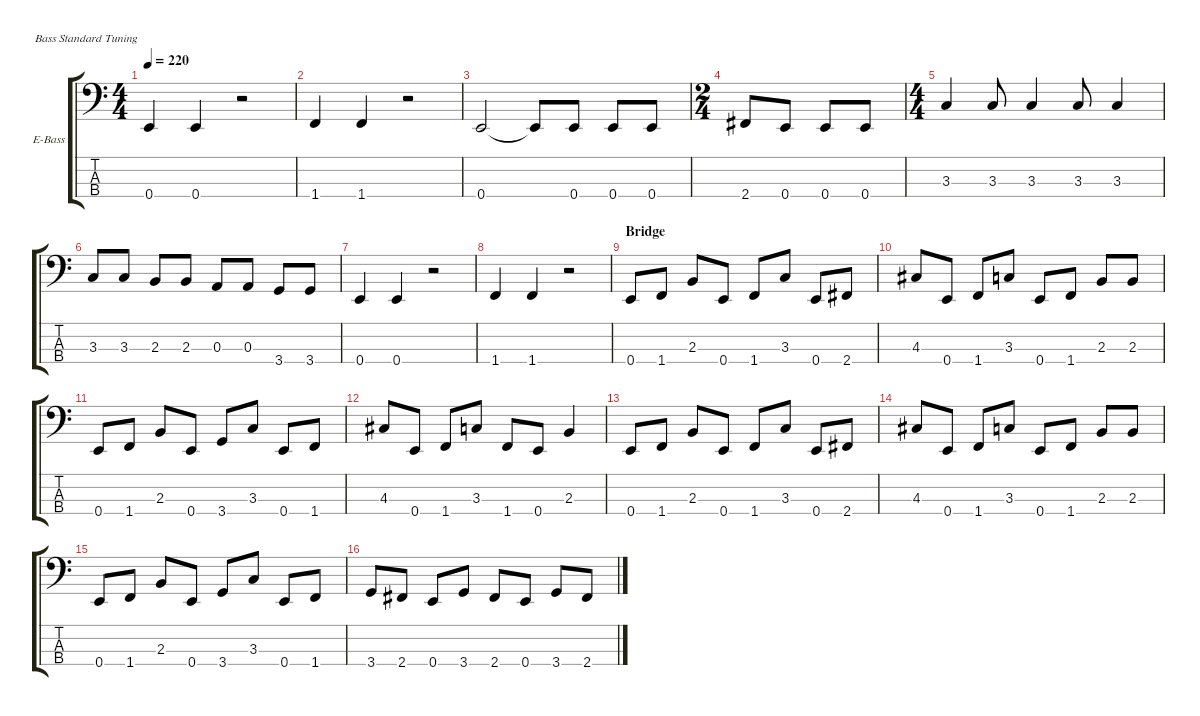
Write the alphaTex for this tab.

\hideDynamics
\bracketExtendMode groupsimilarinstruments
\firstSystemTrackNameOrientation horizontal
\otherSystemsTrackNameOrientation horizontal
\track ("Bass" "E-Bass") {multiBarRest instrument electricbassfinger}
\staff {score tabs}
\tuning (G2 D2 A1 E1)
\ts (4 4)
\tempo 220
\clef f4
\ks c
0.4.4{dy fff} 0.4.4 r.2 |
1.4.4 1.4.4 r.2 |
0.4.2 0.4{t}.8{dy f} 0.4.8{dy fff} 0.4.8 0.4.8 |
\ts (2 4)
2.4.8 0.4.8 0.4.8 0.4.8 |
\ts (4 4)
3.3.4 3.3.8 3.3.4 3.3.8 3.3.4 |
3.3.8 3.3.8 2.3.8 2.3.8 0.3.8 0.3.8 3.4.8 3.4.8 |
0.4.4 0.4.4 r.2 |
1.4.4 1.4.4 r.2 |
\section ("" "Bridge")
0.4.8 1.4.8 2.3.8 0.4.8 1.4.8 3.3.8 0.4.8 2.4.8 |
4.3.8 0.4.8 1.4.8 3.3.8 0.4.8 1.4.8 2.3.8 2.3.8 |
0.4.8 1.4.8 2.3.8 0.4.8 3.4.8 3.3.8 0.4.8 1.4.8 |
4.3.8 0.4.8 1.4.8 3.3.8 1.4.8 0.4.8 2.3.4 |
0.4.8 1.4.8 2.3.8 0.4.8 1.4.8 3.3.8 0.4.8 2.4.8 |
4.3.8 0.4.8 1.4.8 3.3.8 0.4.8 1.4.8 2.3.8 2.3.8 |
0.4.8 1.4.8 2.3.8 0.4.8 3.4.8 3.3.8 0.4.8 1.4.8 |
3.4.8 2.4.8 0.4.8 3.4.8 2.4.8 0.4.8 3.4.8 2.4.8
